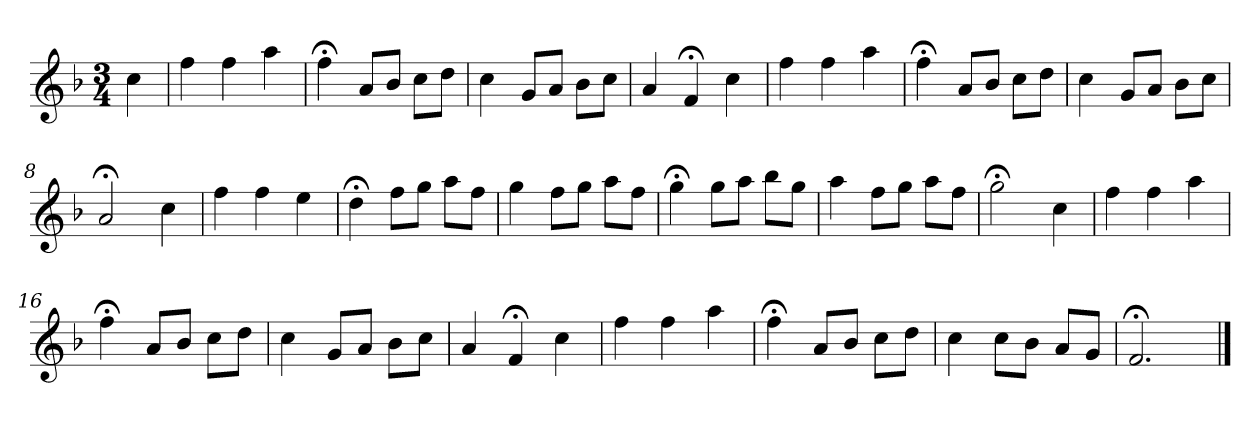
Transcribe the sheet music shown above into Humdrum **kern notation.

**kern
*part1
*staff1
*k[b-]
*F:
*M3/4
*MM120
=
4cc
=1
4ff
4ff
4aa
=2
4ff;<
8aL
8b-J
8ccL
8ddJ
=3
4cc
8gL
8aJ
8b-L
8ccJ
=4
4a
4f;<
4cc
=5
4ff
4ff
4aa
=6
4ff;<
8aL
8b-J
8ccL
8ddJ
=7
4cc
8gL
8aJ
8b-L
8ccJ
=8
2a;<
4cc
=9
4ff
4ff
4ee
=10
4dd;<
8ffL
8ggJ
8aaL
8ffJ
=11
4gg
8ffL
8ggJ
8aaL
8ffJ
=12
4gg;<
8ggL
8aaJ
8bb-L
8ggJ
=13
4aa
8ffL
8ggJ
8aaL
8ffJ
=14
2gg;<
4cc
=15
4ff
4ff
4aa
=16
4ff;<
8aL
8b-J
8ccL
8ddJ
=17
4cc
8gL
8aJ
8b-L
8ccJ
=18
4a
4f;<
4cc
=19
4ff
4ff
4aa
=20
4ff;<
8aL
8b-J
8ccL
8ddJ
=21
4cc
8ccL
8b-J
8aL
8gJ
=22
2.f;<
==
*-
